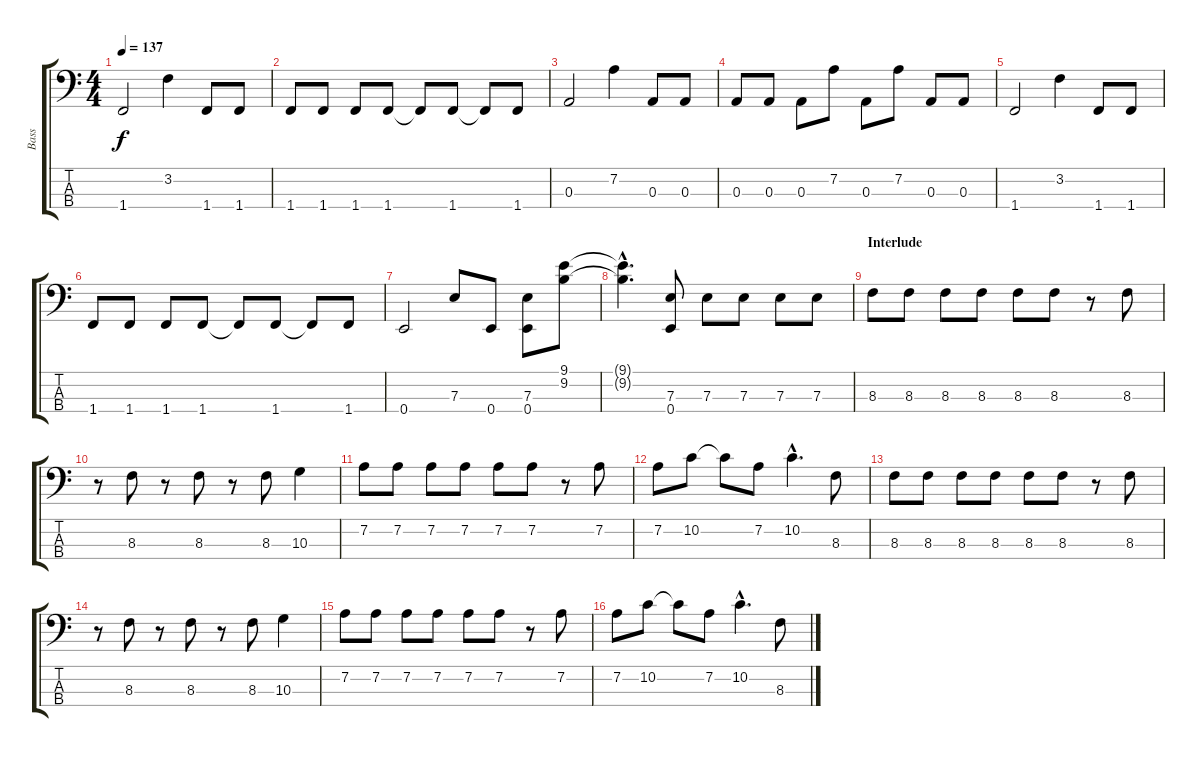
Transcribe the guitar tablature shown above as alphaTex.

\track ("Bass" "Bass") {instrument slapbass2}
\staff {score tabs}
\tuning (G2 D2 A1 E1) {hide}
\ts (4 4)
\tempo 137
\clef f4
\ks c
1.4.2{dy f} 3.2.4 1.4.8 1.4.8 |
1.4.8 1.4.8 1.4.8 1.4.8 1.4{t}.8 1.4.8 1.4{t}.8 1.4.8 |
0.3.2 7.2.4 0.3.8 0.3.8 |
0.3.8 0.3.8 0.3.8 7.2.8 0.3.8 7.2.8 0.3.8 0.3.8 |
1.4.2 3.2.4 1.4.8 1.4.8 |
1.4.8 1.4.8 1.4.8 1.4.8 1.4{t}.8 1.4.8 1.4{t}.8 1.4.8 |
0.4.2 7.3.8 0.4.8 (7.3 0.4).8 (9.1 9.2).8 |
(9.1{hac t} 9.2{hac t}).4{d} (7.3 0.4).8 7.3.8 7.3.8 7.3.8 7.3.8 |
\section ("" "Interlude")
8.3.8 8.3.8 8.3.8 8.3.8 8.3.8 8.3.8 r.8 8.3.8 |
r.8 8.3.8 r.8 8.3.8 r.8 8.3.8 10.3.4 |
7.2.8 7.2.8 7.2.8 7.2.8 7.2.8 7.2.8 r.8 7.2.8 |
7.2.8 10.2.8 10.2{t}.8 7.2.8 10.2{hac}.4{d} 8.3.8 |
8.3.8 8.3.8 8.3.8 8.3.8 8.3.8 8.3.8 r.8 8.3.8 |
r.8 8.3.8 r.8 8.3.8 r.8 8.3.8 10.3.4 |
7.2.8 7.2.8 7.2.8 7.2.8 7.2.8 7.2.8 r.8 7.2.8 |
7.2.8 10.2.8 10.2{t}.8 7.2.8 10.2{hac}.4{d} 8.3.8
